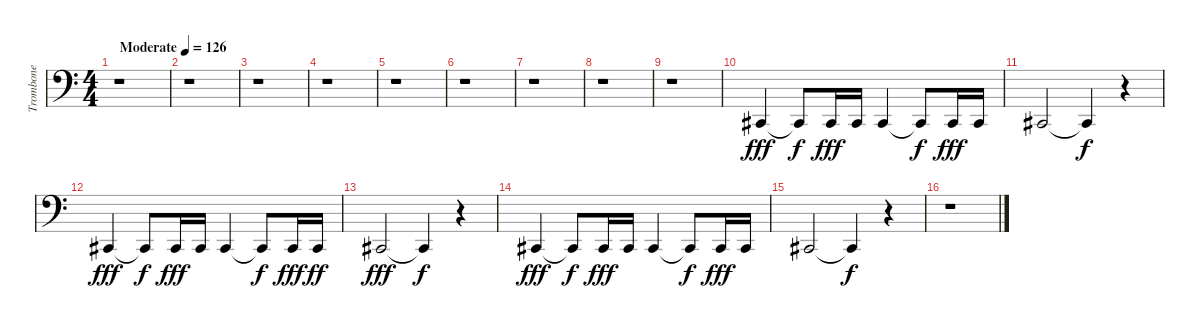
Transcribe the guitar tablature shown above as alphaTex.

\track ("Trombone" "Trombone") {instrument trombone}
\staff {score}
\tuning (G2 D2 A1 E1) {hide}
\ts (4 4)
\tempo (126 "Moderate")
\clef f4
\ks c
r.1{dy fff instrument trombone} |
r.1 |
r.1 |
r.1 |
r.1 |
r.1 |
r.1 |
r.1 |
r.1 |
4.3.4 4.3{t}.8{dy f} 4.3.16{dy fff} 4.3.16 4.3.4 4.3{t}.8{dy f} 4.3.16{dy fff} 4.3.16 |
4.3.2 4.3{t}.4{dy f} r.4 |
4.3.4{dy fff} 4.3{t}.8{dy f} 4.3.16{dy fff} 4.3.16 4.3.4 4.3{t}.8{dy f} 4.3.16{dy fff} 4.3.16{dy ff} |
4.3.2{dy fff} 4.3{t}.4{dy f} r.4 |
4.3.4{dy fff} 4.3{t}.8{dy f} 4.3.16{dy fff} 4.3.16 4.3.4 4.3{t}.8{dy f} 4.3.16{dy fff} 4.3.16 |
4.3.2 4.3{t}.4{dy f} r.4 |
r.1
